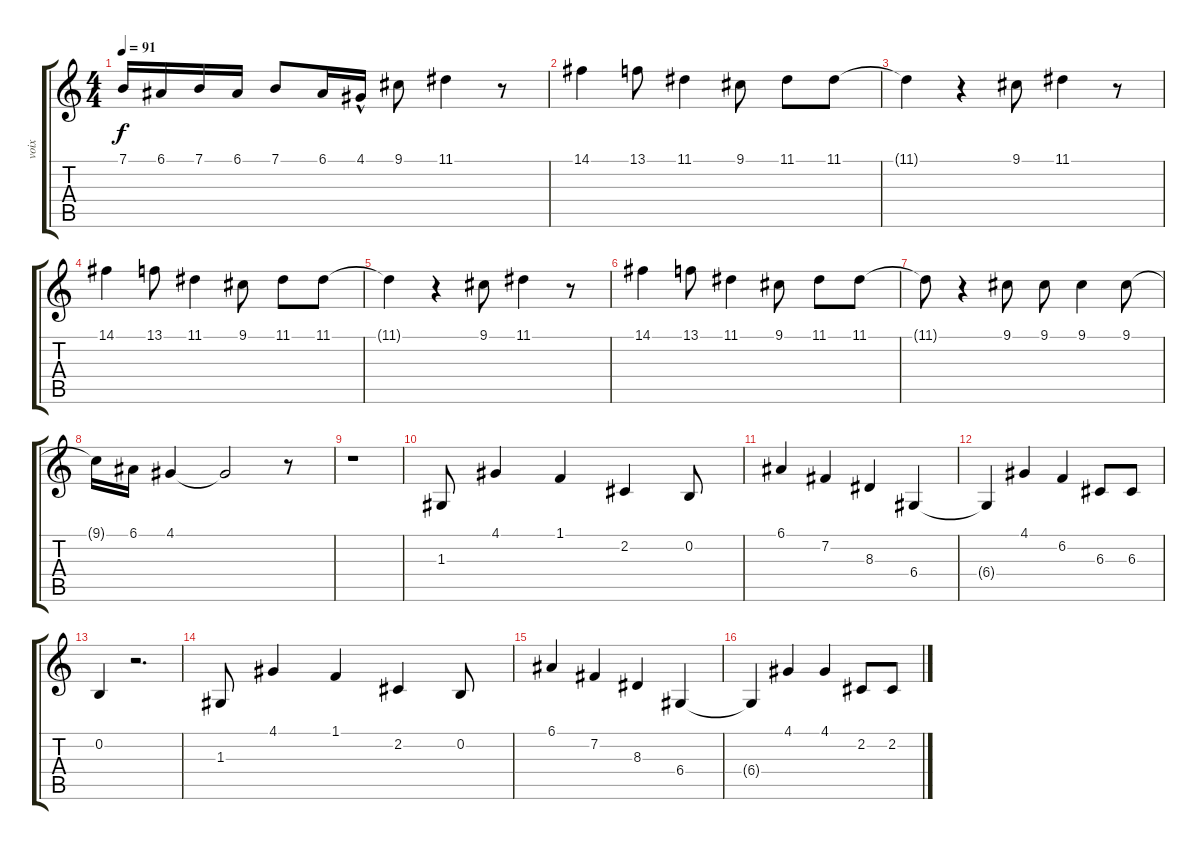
\track ("voix" "voix") {instrument choiraahs}
\staff {score tabs}
\tuning (E4 B3 G3 D3 A2 E2) {hide}
\ts (4 4)
\tempo 91
\clef g2
\ks c
7.1.16{dy f} 6.1.16 7.1.16 6.1.16 7.1.8 6.1.16 4.1{hac}.16 9.1.8 11.1.4 r.8 |
14.1.4 13.1.8 11.1.4 9.1.8 11.1.8 11.1.8 |
11.1{t}.4 r.4 9.1.8 11.1.4 r.8 |
14.1.4 13.1.8 11.1.4 9.1.8 11.1.8 11.1.8 |
11.1{t}.4 r.4 9.1.8 11.1.4 r.8 |
14.1.4 13.1.8 11.1.4 9.1.8 11.1.8 11.1.8 |
11.1{t}.8 r.4 9.1.8 9.1.8 9.1.4 9.1.8 |
9.1{t}.16 6.1.16 4.1.4 4.1{t}.2 r.8 |
r.1 |
1.3.8 4.1.4 1.1.4 2.2.4 0.2.8 |
6.1.4 7.2.4 8.3.4 6.4.4 |
6.4{t}.4 4.1.4 6.2.4 6.3.8 6.3.8 |
0.2.4 r.2{d} |
1.3.8 4.1.4 1.1.4 2.2.4 0.2.8 |
6.1.4 7.2.4 8.3.4 6.4.4 |
6.4{t}.4 4.1.4 4.1.4 2.2.8 2.2.8
